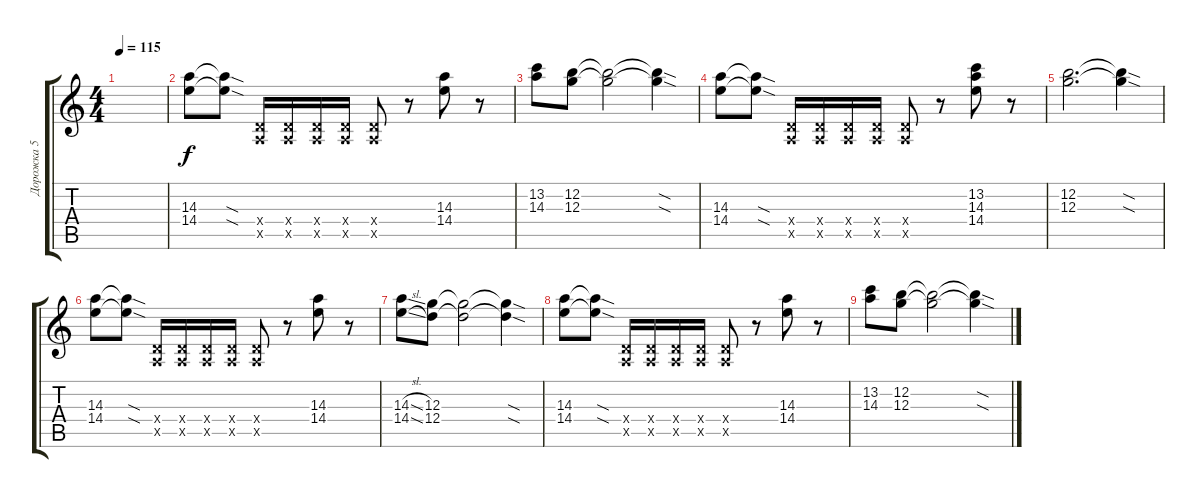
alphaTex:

\track ("Дорожка 5" "Дорожка 5") {instrument acousticguitarnylon}
\staff {score tabs}
\tuning (E4 B3 G3 D3 A2 E2) {hide}
\ts (4 4)
\tempo 115
\clef g2
\ks c
|
(14.3 14.4).8{instrument distortionguitar} (14.3{sod t} 14.4{sod t}).8 (0.4{x} 0.5{x}).16 (0.4{x} 0.5{x}).16 (0.4{x} 0.5{x}).16 (0.4{x} 0.5{x}).16 (0.4{x} 0.5{x}).8 r.8 (14.3 14.4).8 r.8 |
(13.2 14.3).8 (12.2 12.3).8 (12.2{t} 12.3{t}).2 (12.2{sod t} 12.3{sod t}).4 |
(14.3 14.4).8 (14.3{sod t} 14.4{sod t}).8 (0.4{x} 0.5{x}).16 (0.4{x} 0.5{x}).16 (0.4{x} 0.5{x}).16 (0.4{x} 0.5{x}).16 (0.4{x} 0.5{x}).8 r.8 (13.2 14.3 14.4).8 r.8 |
(12.2 12.3).2{d} (12.2{sod t} 12.3{sod t}).4 |
(14.3 14.4).8 (14.3{sod t} 14.4{sod t}).8 (0.4{x} 0.5{x}).16 (0.4{x} 0.5{x}).16 (0.4{x} 0.5{x}).16 (0.4{x} 0.5{x}).16 (0.4{x} 0.5{x}).8 r.8 (14.3 14.4).8 r.8 |
(14.3{sl} 14.4{sl}).8 (12.3 12.4).8 (12.3{t} 12.4{t}).2 (12.3{sod t} 12.4{sod t}).4 |
(14.3 14.4).8 (14.3{sod t} 14.4{sod t}).8 (0.4{x} 0.5{x}).16 (0.4{x} 0.5{x}).16 (0.4{x} 0.5{x}).16 (0.4{x} 0.5{x}).16 (0.4{x} 0.5{x}).8 r.8 (14.3 14.4).8 r.8 |
(13.2 14.3).8 (12.2 12.3).8 (12.2{t} 12.3{t}).2 (12.2{sod t} 12.3{sod t}).4
